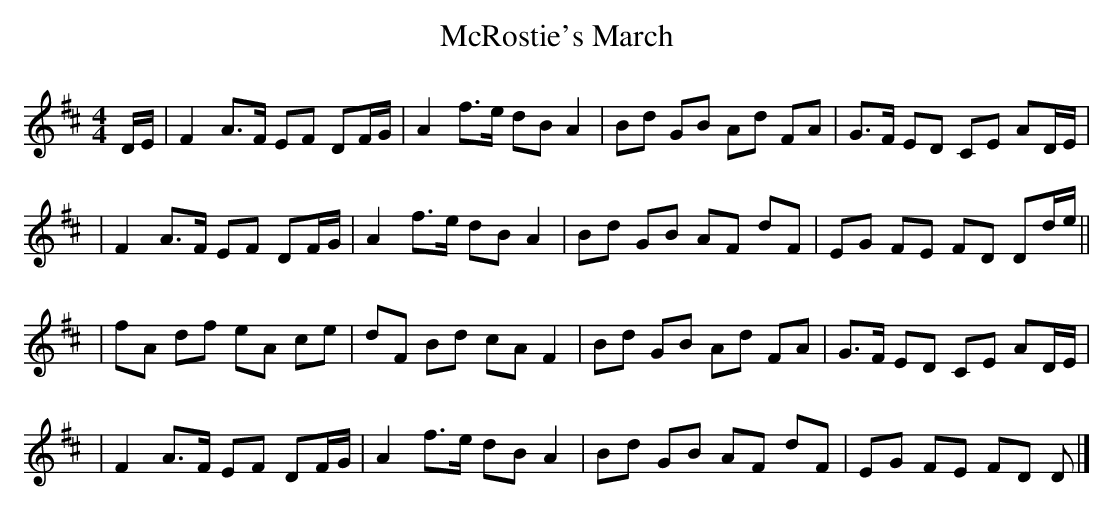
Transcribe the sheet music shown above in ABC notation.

X:1
T:McRostie's March
M:4/4
L:1/8
K:D
D/E/ \
| F2 A>F EF DF/G/ | A2 f>e dB A2 | Bd GB Ad FA | G>F ED CE AD/E/ |
| F2 A>F EF DF/G/ | A2 f>e dB A2 | Bd GB AF dF | EG FE FD Dd/e/ ||
| fA df eA ce | dF Bd cA F2 | Bd GB Ad FA | G>F ED CE AD/E/ |
| F2 A>F EF DF/G/ | A2 f>e dB A2 | Bd GB AF dF | EG FE FD D |]
